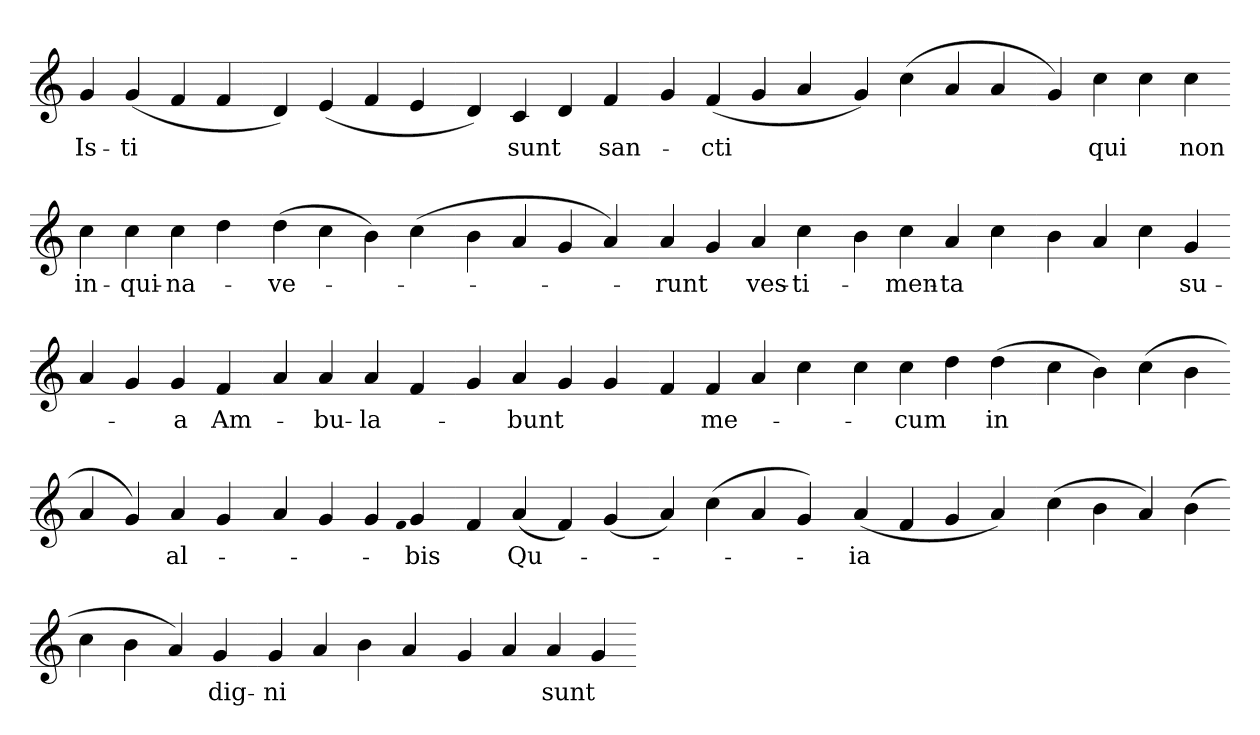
**kern	**text
*part1	*part1
*staff1	*staff1
*clefG2	*
=	=
4g	Is-
(>4g	ti
4f	.
4f	.
=-	=-
4d)	.
(>4e	.
4f	.
4e	.
=-	=-
4d)	.
4c	sunt
4d	.
4f	san-
=-	=-
4g	.
(>4f	cti
4g	.
4a	.
=-	=-
4g)	.
(>4cc	.
4a	.
4a	.
=-	=-
4g)	.
4cc	qui
4cc	.
4cc	non
=-	=-
4cc	in-
4cc	qui-
4cc	na-
4dd	.
=-	=-
(>4dd	ve-
4cc	.
4b)	.
(>4cc	.
=-	=-
4b	.
4a	.
4g	.
4a)	.
=-	=-
4a	runt
4g	.
4a	ves-
4cc	ti-
=-	=-
4b	.
4cc	men-
4a	ta
4cc	.
=-	=-
4b	.
4a	.
4cc	.
4g	su-
=-	=-
4a	.
4g	.
4g	a
4f	Am-
=-	=-
4a	.
4a	bu-
4a	la-
4f	.
=-	=-
4g	.
4a	bunt
4g	.
4g	.
=-	=-
4f	.
4f	me-
4a	.
4cc	.
=-	=-
4cc	.
4cc	cum
4dd	.
(>4dd	in
=-	=-
4cc	.
4b)	.
(>4cc	.
4b	.
=-	=-
4a	.
4g)	.
4a	al-
4g	.
=-	=-
4a	.
4g	.
4g	.
qf	.
4g	bis
=-	=-
4f	.
(>4a	Qu-
4f)	.
(>4g	.
=-	=-
4a)	.
(>4cc	.
4a	.
4g)	.
=-	=-
(>4a	ia
4f	.
4g	.
4a)	.
=-	=-
(>4cc	.
4b	.
4a)	.
(>4b	.
=-	=-
4cc	.
4b	.
4a)	.
4g	dig-
=-	=-
4g	ni
4a	.
4b	.
4a	.
=-	=-
4g	.
4a	.
4a	sunt
4g	.
=-	=-
*-	*-
